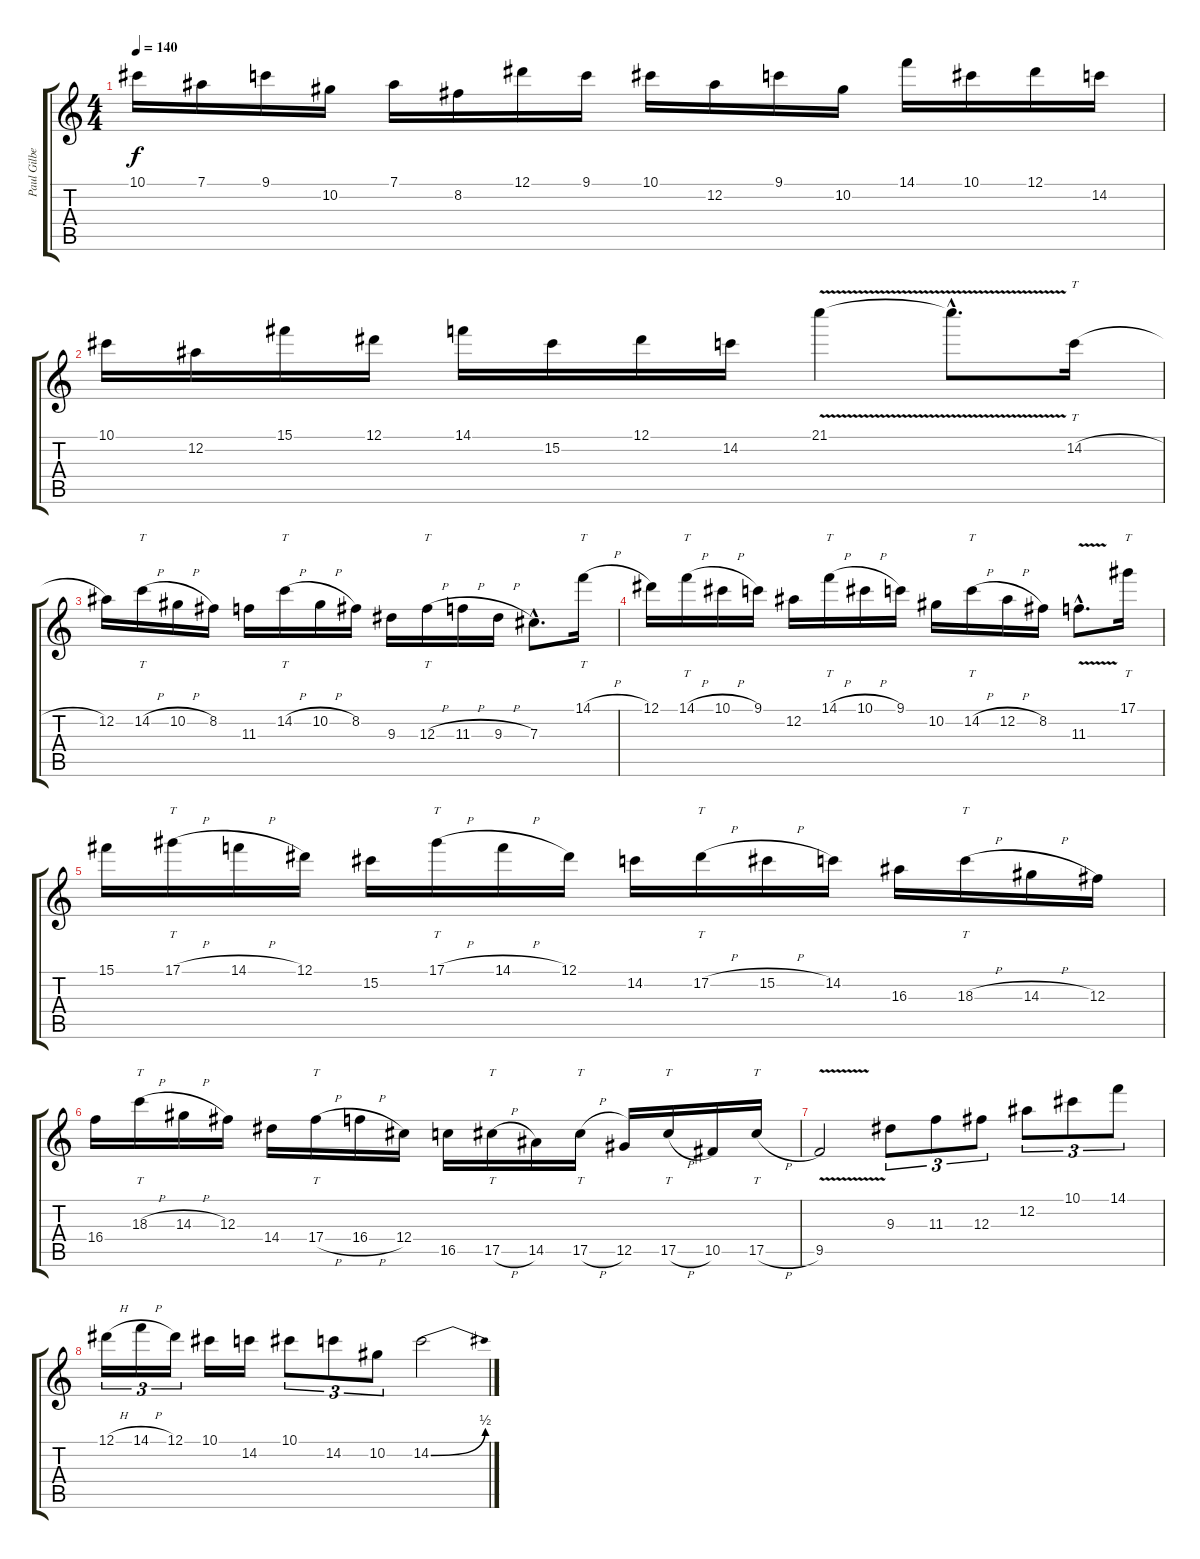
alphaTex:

\track ("Paul Gilbert" "Paul Gilbe") {instrument distortionguitar}
\staff {score tabs}
\tuning (Eb4 Bb3 Gb3 Db3 Ab2 Eb2) {hide}
\ts (4 4)
\tempo 140
\clef g2
\ks c
10.1.16{dy f} 7.1.16 9.1.16 10.2.16 7.1.16 8.2.16 12.1.16 9.1.16 10.1.16 12.2.16 9.1.16 10.2.16 14.1.16 10.1.16 12.1.16 14.2.16 |
10.1.16 12.2.16 15.1.16 12.1.16 14.1.16 15.2.16 12.1.16 14.2.16 21.1{v}.4 21.1{hac t}.8{d} 14.2{h}.16{tt} |
12.2.16 14.2{h}.16{tt} 10.2{h}.16 8.2.16 11.3.16 14.2{h}.16{tt} 10.2{h}.16 8.2.16 9.3.16 12.3{h}.16{tt} 11.3{h}.16 9.3{h}.16 7.3{hac}.8{d} 14.1{h}.16{tt} |
12.1.16 14.1{h}.16{tt} 10.1{h}.16 9.1.16 12.2.16 14.1{h}.16{tt} 10.1{h}.16 9.1.16 10.2.16 14.2{h}.16{tt} 12.2{h}.16 8.2.16 11.3{v hac}.8{d} 17.1.16{tt} |
15.1.16 17.1{h}.16{tt} 14.1{h}.16 12.1.16 15.2.16 17.1{h}.16{tt} 14.1{h}.16 12.1.16 14.2.16 17.2{h}.16{tt} 15.2{h}.16 14.2.16 16.3.16 18.3{h}.16{tt} 14.3{h}.16 12.3.16 |
16.4.16 18.3{h}.16{tt} 14.3{h}.16 12.3.16 14.4.16 17.4{h}.16{tt} 16.4{h}.16 12.4.16 16.5.16 17.5{h}.16{tt} 14.5.16 17.5{h}.16{tt} 12.5.16 17.5{h}.16{tt} 10.5.16 17.5{h}.16{tt} |
9.5{v}.2 9.3.8{tu (3 2)} 11.3.8{tu (3 2)} 12.3.8{tu (3 2)} 12.2.8{tu (3 2)} 10.1.8{tu (3 2)} 14.1.8{tu (3 2)} |
12.1{h}.16{tu (3 2)} 14.1{h}.16{tu (3 2)} 12.1.16{tu (3 2)} 10.1.16 14.2.16 10.1.8{tu (3 2)} 14.2.8{tu (3 2)} 10.2.8{tu (3 2)} 14.2{be (bend 0 0 60 2)}.2
